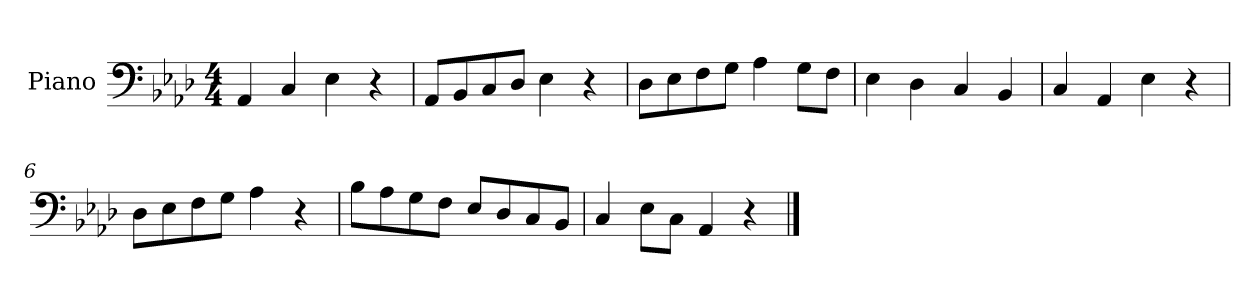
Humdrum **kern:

**kern
*part1
*staff1
*I"Piano
*I'Pno.
*clefF4
*k[b-e-a-d-]
*M4/4
*MM120
=1
4AA-/
4C/
4E-\
4r
=2
8AA-/L
8BB-/
8C/
8D-/J
4E-\
4r
=3
8D-\L
8E-\
8F\
8G\J
4A-\
8G\L
8F\J
=4
4E-\
4D-\
4C/
4BB-/
=5
4C/
4AA-/
4E-\
4r
=6
8D-\L
8E-\
8F\
8G\J
4A-\
4r
=7
8B-\L
8A-\
8G\
8F\J
8E-/L
8D-/
8C/
8BB-/J
!!LO:LB:g=z
=8
4C/
8E-\L
8C\J
4AA-/
4r
==
*-
